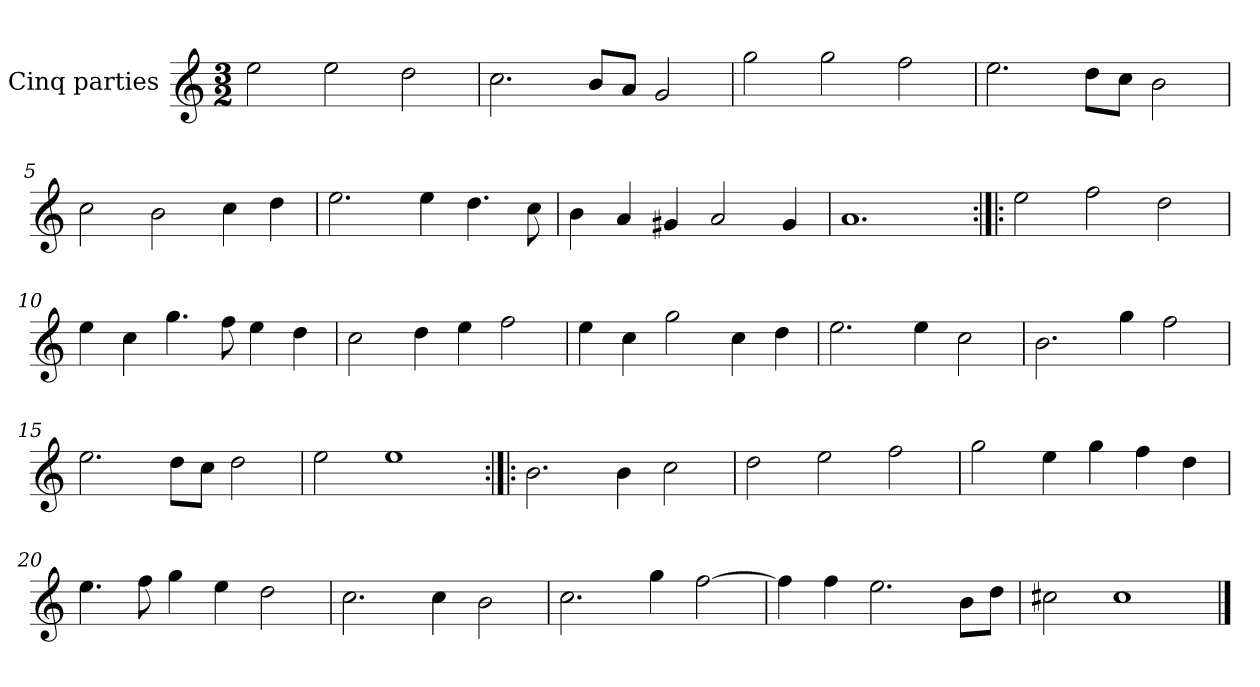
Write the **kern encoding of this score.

**kern
*part1
*staff1
*I"Cinq parties
*clefG2
*k[]
*M3/2
*MM180
=1
2ee\
2ee\
2dd\
=2
2.cc\
8b/L
8a/J
2g/
=3
2gg\
2gg\
2ff\
=4
2.ee\
8dd\L
8cc\J
2b\
=5
2cc\
2b\
4cc\
4dd\
=6
2.ee\
4ee\
4.dd\
8cc\
=7
4b\
4a/
4g#X/
2a/
4g#/
=8
1.a
=9:|!|:
2ee\
2ff\
2dd\
=10
4ee\
4cc\
4.gg\
8ff\
4ee\
4dd\
=11
2cc\
4dd\
4ee\
2ff\
=12
4ee\
4cc\
2gg\
4cc\
4dd\
=13
2.ee\
4ee\
2cc\
=14
2.b\
4gg\
2ff\
=15
2.ee\
8dd\L
8cc\J
2dd\
=16
2ee\
1ee
=17:|!|:
2.b\
4b\
2cc\
=18
2dd\
2ee\
2ff\
=19
2gg\
4ee\
4gg\
4ff\
4dd\
=20
4.ee\
8ff\
4gg\
4ee\
2dd\
=21
2.cc\
4cc\
2b\
=22
2.cc\
4gg\
[2ff\
=23
4ff\]
4ff\
2.ee\
8b\L
8dd\J
=24
2cc#X\
1cc#
==
*-
